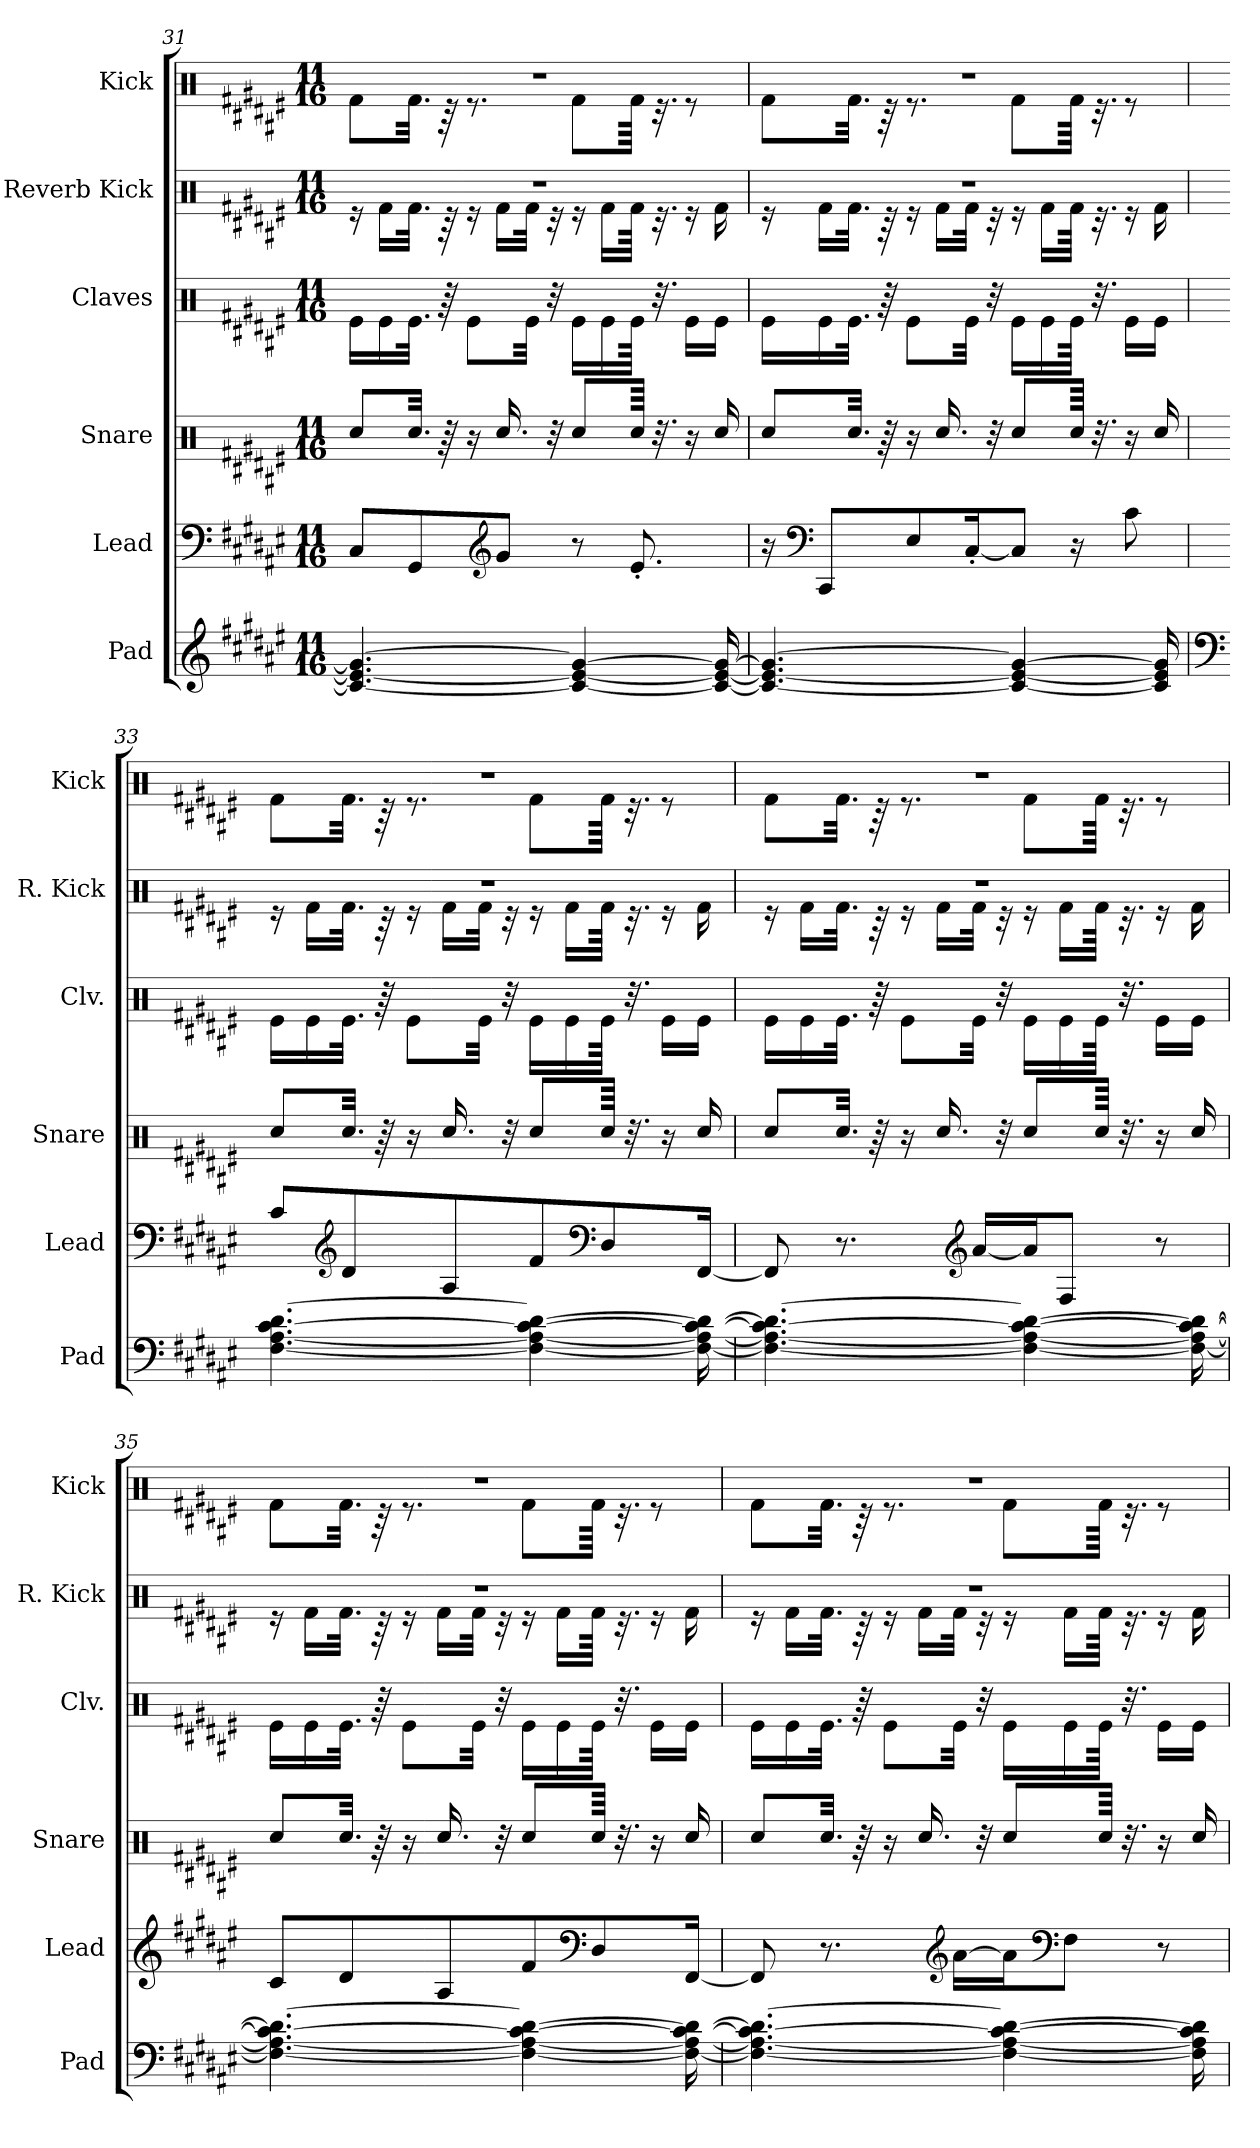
**kern	**kern	**kern	**kern	**kern	**kern
*part6	*part5	*part4	*part3	*part2	*part1
*staff6	*staff5	*staff4	*staff3	*staff2	*staff1
*I"Pad	*I"Lead	*I"Snare	*I"Claves	*I"Reverb Kick	*I"Kick
*I'Pad	*I'Lead	*I'Snare	*I'Clv.	*I'R. Kick	*I'Kick
!!LO:LB:g=z
*clefG2	*clefF4	*clefX	*clefX	*clefX	*clefX
*k[f#c#g#d#a#e#]	*k[f#c#g#d#a#e#]	*k[f#c#g#d#a#e#]	*k[f#c#g#d#a#e#]	*k[f#c#g#d#a#e#]	*k[f#c#g#d#a#e#]
*M11/16	*M11/16	*M11/16	*M11/16	*M11/16	*M11/16
=31	=31	=31	=31	=31	=31
*	*	*	*	*^	*^
4.c#/_ 4.e#/_ 4.g#/_	8C#/L	8Rcc/L	16Re\LL	16%11r	16r	16%11r	8Rf\L
.	.	.	16Re\	.	16Rf\LL	.	.
.	8GG#/	32.Rcc/Jkk	32.Re\JJk	.	32.Rf\JJk	.	32.Rf\Jkk
.	.	64r	64r	.	64r	.	64r
.	.	16r	8Re\L	.	16r	.	8.r
*	*clefG2	*	*	*	*	*	*
.	8g#/J	16.Rcc/	.	.	16Rf\LL	.	.
.	.	.	32Re\Jkk	.	32Rf\JJk	.	.
.	.	32r	32r	.	32r	.	.
4c#/_ 4e#/_ 4g#/_	8r	8Rcc/L	16Re\LL	.	16r	.	8Rf\L
.	.	.	16Re\	.	16Rf\LL	.	.
.	8.e#'/	64Rcc/Jkkk	64Re\JJkk	.	64Rf\JJkk	.	64Rf\Jkkk
.	.	32.r	32.r	.	32.r	.	32.r
.	.	16r	16Re\LL	.	16r	.	8r
16c#/_ 16e#/_ 16g#/_	.	16Rcc/	16Re\JJ	.	16Rf\	.	.
=32	=32	=32	=32	=32	=32	=32	=32
4.c#/_ 4.e#/_ 4.g#/_	16r	8Rcc/L	16Re\LL	16%11r	16r	16%11r	8Rf\L
*	*clefF4	*	*	*	*	*	*
.	8CC#/L	.	16Re\	.	16Rf\LL	.	.
.	.	32.Rcc/Jkk	32.Re\JJk	.	32.Rf\JJk	.	32.Rf\Jkk
.	.	64r	64r	.	64r	.	64r
.	8E#/	16r	8Re\L	.	16r	.	8.r
.	.	16.Rcc/	.	.	16Rf\LL	.	.
.	[16C#'/K	.	32Re\Jkk	.	32Rf\JJk	.	.
.	.	32r	32r	.	32r	.	.
4c#/_ 4e#/_ 4g#/_	8C#/J]	8Rcc/L	16Re\LL	.	16r	.	8Rf\L
.	.	.	16Re\	.	16Rf\LL	.	.
.	16r	64Rcc/Jkkk	64Re\JJkk	.	64Rf\JJkk	.	64Rf\Jkkk
.	.	32.r	32.r	.	32.r	.	32.r
.	8c#\	16r	16Re\LL	.	16r	.	8r
16c#/] 16e#/] 16g#/]	.	16Rcc/	16Re\JJ	.	16Rf\	.	.
!!LO:PB:g=z	!!
=33	=33	=33	=33	=33	=33	=33	=33
*clefF4	*	*	*	*	*	*	*
[4.F#\ [4.A#\ [4.c#\ [4.d#\	8c#/L	8Rcc/L	16Re\LL	16%11r	16r	16%11r	8Rf\L
.	.	.	16Re\	.	16Rf\LL	.	.
*	*clefG2	*	*	*	*	*	*
.	8d#/	32.Rcc/Jkk	32.Re\JJk	.	32.Rf\JJk	.	32.Rf\Jkk
.	.	64r	64r	.	64r	.	64r
.	.	16r	8Re\L	.	16r	.	8.r
.	8A#/	16.Rcc/	.	.	16Rf\LL	.	.
.	.	.	32Re\Jkk	.	32Rf\JJk	.	.
.	.	32r	32r	.	32r	.	.
4F#\_ 4A#\_ 4c#\_ 4d#\_	8f#/	8Rcc/L	16Re\LL	.	16r	.	8Rf\L
.	.	.	16Re\	.	16Rf\LL	.	.
*	*clefF4	*	*	*	*	*	*
.	8D#/	64Rcc/Jkkk	64Re\JJkk	.	64Rf\JJkk	.	64Rf\Jkkk
.	.	32.r	32.r	.	32.r	.	32.r
.	.	16r	16Re\LL	.	16r	.	8r
16F#\_ 16A#\_ 16c#\_ 16d#\_	[16FF#/Jk	16Rcc/	16Re\JJ	.	16Rf\	.	.
=34	=34	=34	=34	=34	=34	=34	=34
4.F#\_ 4.A#\_ 4.c#\_ 4.d#\_	8FF#/]	8Rcc/L	16Re\LL	16%11r	16r	16%11r	8Rf\L
.	.	.	16Re\	.	16Rf\LL	.	.
.	8.r	32.Rcc/Jkk	32.Re\JJk	.	32.Rf\JJk	.	32.Rf\Jkk
.	.	64r	64r	.	64r	.	64r
.	.	16r	8Re\L	.	16r	.	8.r
.	.	16.Rcc/	.	.	16Rf\LL	.	.
*	*clefG2	*	*	*	*	*	*
.	[16a#/LL	.	32Re\Jkk	.	32Rf\JJk	.	.
.	.	32r	32r	.	32r	.	.
4F#\_ 4A#\_ 4c#\_ 4d#\_	16a#/J]	8Rcc/L	16Re\LL	.	16r	.	8Rf\L
.	8F#/J	.	16Re\	.	16Rf\LL	.	.
.	.	64Rcc/Jkkk	64Re\JJkk	.	64Rf\JJkk	.	64Rf\Jkkk
.	.	32.r	32.r	.	32.r	.	32.r
.	8r	16r	16Re\LL	.	16r	.	8r
16F#\_ 16A#\_ 16c#\_ 16d#\_	.	16Rcc/	16Re\JJ	.	16Rf\	.	.
!!LO:LB:g=z	!!
=35	=35	=35	=35	=35	=35	=35	=35
4.F#\_ 4.A#\_ 4.c#\_ 4.d#\_	8c#/L	8Rcc/L	16Re\LL	16%11r	16r	16%11r	8Rf\L
.	.	.	16Re\	.	16Rf\LL	.	.
.	8d#/	32.Rcc/Jkk	32.Re\JJk	.	32.Rf\JJk	.	32.Rf\Jkk
.	.	64r	64r	.	64r	.	64r
.	.	16r	8Re\L	.	16r	.	8.r
.	8A#/	16.Rcc/	.	.	16Rf\LL	.	.
.	.	.	32Re\Jkk	.	32Rf\JJk	.	.
.	.	32r	32r	.	32r	.	.
4F#\_ 4A#\_ 4c#\_ 4d#\_	8f#/	8Rcc/L	16Re\LL	.	16r	.	8Rf\L
.	.	.	16Re\	.	16Rf\LL	.	.
*	*clefF4	*	*	*	*	*	*
.	8D#/	64Rcc/Jkkk	64Re\JJkk	.	64Rf\JJkk	.	64Rf\Jkkk
.	.	32.r	32.r	.	32.r	.	32.r
.	.	16r	16Re\LL	.	16r	.	8r
16F#\_ 16A#\_ 16c#\_ 16d#\_	[16FF#/Jk	16Rcc/	16Re\JJ	.	16Rf\	.	.
=36	=36	=36	=36	=36	=36	=36	=36
4.F#\_ 4.A#\_ 4.c#\_ 4.d#\_	8FF#/]	8Rcc/L	16Re\LL	16%11r	16r	16%11r	8Rf\L
.	.	.	16Re\	.	16Rf\LL	.	.
.	8.r	32.Rcc/Jkk	32.Re\JJk	.	32.Rf\JJk	.	32.Rf\Jkk
.	.	64r	64r	.	64r	.	64r
.	.	16r	8Re\L	.	16r	.	8.r
.	.	16.Rcc/	.	.	16Rf\LL	.	.
*	*clefG2	*	*	*	*	*	*
.	[16a#\LL	.	32Re\Jkk	.	32Rf\JJk	.	.
.	.	32r	32r	.	32r	.	.
4F#\_ 4A#\_ 4c#\_ 4d#\_	16a#\J]	8Rcc/L	16Re\LL	.	16r	.	8Rf\L
*	*clefF4	*	*	*	*	*	*
.	8F#\J	.	16Re\	.	16Rf\LL	.	.
.	.	64Rcc/Jkkk	64Re\JJkk	.	64Rf\JJkk	.	64Rf\Jkkk
.	.	32.r	32.r	.	32.r	.	32.r
.	8r	16r	16Re\LL	.	16r	.	8r
16F#\] 16A#\] 16c#\] 16d#\]	.	16Rcc/	16Re\JJ	.	16Rf\	.	.
*	*	*	*	*v	*v	*	*
*	*	*	*	*	*v	*v
=	=	=	=	=	=
*-	*-	*-	*-	*-	*-
